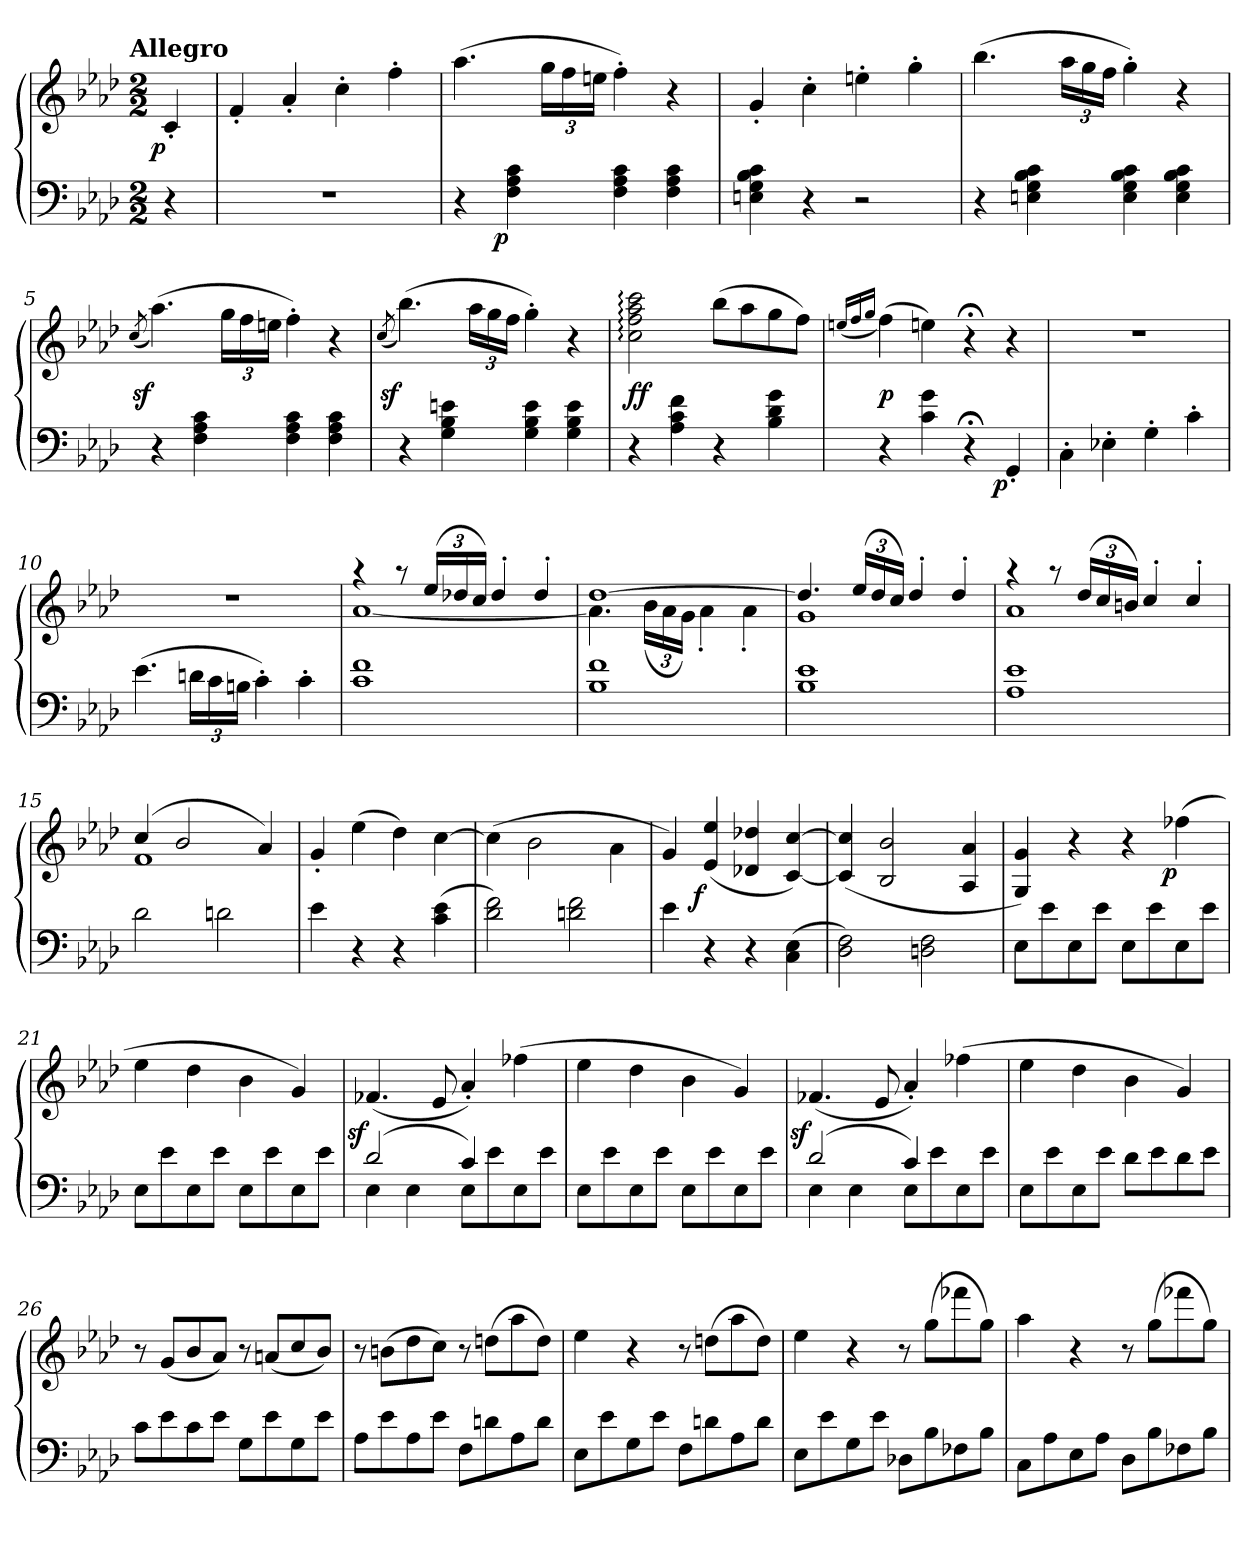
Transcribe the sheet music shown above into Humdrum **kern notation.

**kern	**kern	**dynam
*part1	*part1	*part1
*staff2	*staff1	*staff1/2
*clefF4	*clefG2	*
*k[b-e-a-d-]	*k[b-e-a-d-]	*
*f:	*f:	*
!!LO:TX:omd:t=Allegro
*M2/2	*M2/2	*
*MM240	*MM240	*
=	=	=
!	!	!LO:DY:rj
4r	4c'	p
=1	=1	=1
1r	4f'	.
.	4a-'	.
.	4cc'	.
.	4ff'	.
=2	=2	=2
4r	(4.aa-	.
!	!	!LO:DY:b=2:rj
4F 4A- 4c	.	p
*	*Xbrackettup	*
.	24ggLL	.
.	24ff	.
.	24eenJJ	.
4F 4A- 4c	4ff')	.
4F 4A- 4c	4r	.
=3	=3	=3
4En 4G 4B- 4c	4g'	.
4r	4cc'	.
2r	4een'	.
.	4gg'	.
=4	=4	=4
4r	(4.bb-	.
4En 4G 4B- 4c	.	.
.	24aa-LL	.
.	24gg	.
.	24ffJJ	.
4E 4G 4B- 4c	4gg')	.
4E 4G 4B- 4c	4r	.
=5	=5	=5
.	(<8qcc	.
!	!	!LO:DY:rj
4r	(4.aa-)	sf
4F 4A- 4c	.	.
.	24ggLL	.
.	24ff	.
.	24eenJJ	.
4F 4A- 4c	4ff')	.
4F 4A- 4c	4r	.
=6	=6	=6
.	(<8qcc	.
!	!	!LO:DY:rj
4r	(4.bb-)	sf
4G 4B- 4en	.	.
.	24aa-LL	.
.	24gg	.
.	24ffJJ	.
4G 4B- 4e	4gg')	.
4G 4B- 4e	4r	.
=7	=7	=7
4r	2cc: 2ff: 2aa-: 2ccc:	ff
4A- 4c 4f	.	.
4r	(8bb-L	.
.	8aa-	.
4B- 4d- 4g	8gg	.
.	8ffJ)	.
=8	=8	=8
.	(<16qeenLL	.
.	16qff	.
.	16qggJJ	.
4r	(4ff)	p
4c 4g	4een)	.
4r;<	4r;<	.
!	!	!LO:DY:b=2:rj
4GG'	4r	p
=9	=9	=9
4C'\	1r	.
4E-X'	.	.
4G'	.	.
4c'	.	.
=10	=10	=10
(4.e-	1r	.
*Xbrackettup	*	*
24dnLL	.	.
24c	.	.
24BnJJ	.	.
4c')	.	.
4c'	.	.
=11	=11	=11
*	*^	*
1c 1f	4raa	[1a-	.
.	8raa	.	.
.	(24ee-LL	.	.
.	24dd-X	.	.
.	24ccJJ)	.	.
.	4dd-'<	.	.
.	4dd-'<	.	.
=12	=12	=12	=12
1B- 1f	[1dd-	4.a-]	.
.	.	(24b-LL	.
.	.	24a-	.
.	.	24gJJ)	.
.	.	4a-'>	.
.	.	4a-'>	.
=13	=13	=13	=13
1B- 1e-	4.dd-]	1g	.
.	(24ee-LL	.	.
.	24dd-	.	.
.	24ccJJ)	.	.
.	4dd-'<	.	.
.	4dd-'<	.	.
=14	=14	=14	=14
1A- 1e-	4raa	1a-	.
.	8raa	.	.
.	(24dd-LL	.	.
.	24cc	.	.
.	24bnJJ)	.	.
.	4cc'<	.	.
.	4cc'<	.	.
=15	=15	=15	=15
2d-	(4cc	1f	.
.	2b-	.	.
2dn	.	.	.
.	4a-)	.	.
*	*v	*v	*
=16	=16	=16
4e-	4g'	.
4r	(4ee-	.
4r	4dd-)	.
(4c 4e-	[4cc	.
=17	=17	=17
2d- 2f)	(4cc]	.
.	2b-	.
2dn 2f	.	.
.	4a-\	.
=18	=18	=18
4e-	4g)	.
!	!	!LO:DY:rj
4r	(4e- 4ee-	f
4r	4d-X 4dd-X	.
(4C 4E-	[4c [4cc)	.
=19	=19	=19
2D- 2F)	(4c] 4cc]	.
.	2B- 2b-	.
2Dn 2F	.	.
.	4A- 4a-	.
=20	=20	=20
8E-L	4G 4g)	.
8e-	.	.
8E-	4r	.
8e-J	.	.
8E-L	4r	.
8e-	.	.
!	!	!LO:DY:b:rj
8E-	(>4ff-X	p
8e-J	.	.
=21	=21	=21
8E-L	4ee-	.
8e-	.	.
8E-	4dd-	.
8e-J	.	.
8E-L	4b-	.
8e-	.	.
8E-	4g)	.
8e-J	.	.
=22	=22	=22
*^	*	*
!	!	!	!LO:DY:rj
(2d-	4E-	(4.f-X	sf
.	4E-	.	.
.	.	8e-	.
4c)	8E-L	4a-')	.
.	8e-	.	.
4ryy	8E-	(4ff-X	.
.	8e-J	.	.
*v	*v	*	*
=23	=23	=23
8E-L	4ee-	.
8e-	.	.
8E-	4dd-	.
8e-J	.	.
8E-L	4b-	.
8e-	.	.
8E-	4g)	.
8e-J	.	.
=24	=24	=24
*^	*	*
!	!	!	!LO:DY:rj
(2d-	4E-	(4.f-X	sf
.	4E-	.	.
.	.	8e-	.
4c)	8E-L	4a-')	.
.	8e-	.	.
4ryy	8E-	(4ff-X	.
.	8e-J	.	.
*v	*v	*	*
=25	=25	=25
8E-L	4ee-	.
8e-	.	.
8E-	4dd-	.
8e-J	.	.
8d-L	4b-	.
8e-	.	.
8d-	4g)	.
8e-J	.	.
=26	=26	=26
8cL	8r	.
8e-	(8gL	.
8c	8b-	.
8e-J	8a-J)	.
8GL	8r	.
8e-	(8an/L	.
8G	8cc/	.
8e-J	8b-/J)	.
=27	=27	=27
8A-L	8r	.
8e-	(8bnL	.
8A-	8dd-	.
8e-J	8ccJ)	.
8FL	8r	.
8dn	(8ddnL	.
8A-	8aa-	.
8dJ	8ddJ)	.
=28	=28	=28
8E-L	4ee-	.
8e-	.	.
8G	4r	.
8e-J	.	.
8FL	8r	.
8dn	(8ddnL	.
8A-	8aa-	.
8dJ	8ddJ)	.
=29	=29	=29
8E-L	4ee-	.
8e-	.	.
8G	4r	.
8e-J	.	.
8D-XL	8r	.
8B-	(8ggL	.
8F-X	8fff-X	.
8B-J	8ggJ)	.
=30	=30	=30
8CL	4aa-	.
8A-	.	.
8E-	4r	.
8A-J	.	.
8D-L	8r	.
8B-	(8ggL	.
8F-X	8fff-X	.
8B-J	8ggJ)	.
=	=	=
*-	*-	*-
